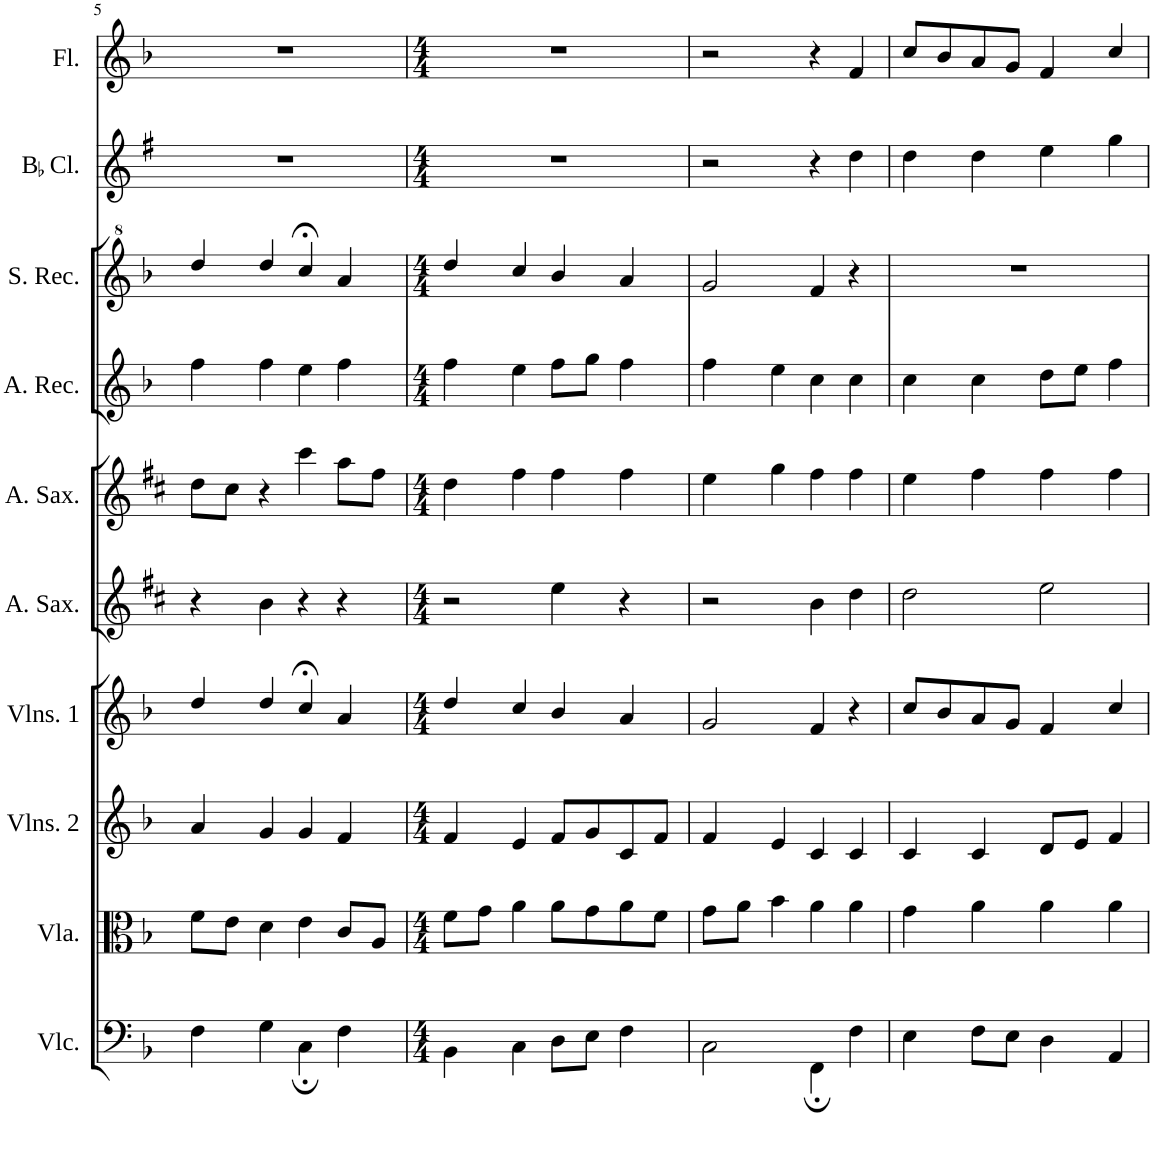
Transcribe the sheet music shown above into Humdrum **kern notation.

**kern	**kern	**kern	**kern	**kern	**kern	**kern	**kern	**kern	**kern
*part10	*part9	*part8	*part7	*part6	*part5	*part4	*part3	*part2	*part1
*staff10	*staff9	*staff8	*staff7	*staff6	*staff5	*staff4	*staff3	*staff2	*staff1
*I"Violoncello	*I"Viola	*I"Violins 2	*I"Violins 1	*I"Alto Saxophone	*I"Alto Saxophone	*I"Alto Recorder	*I"Soprano Recorder	*I"BaccidentalFlat Clarinet	*I"Flute
*I'Vlc.	*I'Vla.	*I'Vlns. 2	*I'Vlns. 1	*I'A. Sax.	*I'A. Sax.	*I'A. Rec.	*I'S. Rec.	*I'BaccidentalFlat Cl.	*I'Fl.
!!LO:PB:g=z
*clefF4	*clefC3	*clefG2	*clefG2	*clefG2	*clefG2	*clefG2	*clefG^2	*clefG2	*clefG2
*	*	*	*	*Trd5c9	*Trd5c9	*	*	*Trd1c2	*
*k[b-]	*k[b-]	*k[b-]	*k[b-]	*k[f#c#]	*k[f#c#]	*k[b-]	*k[b-]	*k[f#]	*k[b-]
*M4/4	*M4/4	*M4/4	*M4/4	*M4/4	*M4/4	*M4/4	*M4/4	*M4/4	*M4/4
=5	=5	=5	=5	=5	=5	=5	=5	=5	=5
4F\	8f\L	4a/	4dd/	4r	8dd\L	4ff\	4ddd/	1r	1r
.	8e\J	.	.	.	8cc#\J	.	.	.	.
4G\	4d\	4g/	4dd/	4b\	4r	4ff\	4ddd/	.	.
4C;\	4e\	4g/	4cc;</	4r	4ccc#\	4ee\	4ccc;</	.	.
4F\	8c/L	4f/	4a/	4r	8aa\L	4ff\	4aa/	.	.
.	8A/J	.	.	.	8ff#\J	.	.	.	.
=6	=6	=6	=6	=6	=6	=6	=6	=6	=6
*M4/4	*M4/4	*M4/4	*M4/4	*M4/4	*M4/4	*M4/4	*M4/4	*M4/4	*M4/4
4BB-\	8f\L	4f/	4dd/	2r	4dd\	4ff\	4ddd/	1r	1r
.	8g\J	.	.	.	.	.	.	.	.
4C\	4a\	4e/	4cc/	.	4ff#\	4ee\	4ccc/	.	.
8D\L	8a\L	8f/L	4b-/	4ee\	4ff#\	8ff\L	4bb-/	.	.
8E\J	8g\	8g/	.	.	.	8gg\J	.	.	.
4F\	8a\	8c/	4a/	4r	4ff#\	4ff\	4aa/	.	.
.	8f\J	8f/J	.	.	.	.	.	.	.
=7	=7	=7	=7	=7	=7	=7	=7	=7	=7
2C\	8g\L	4f/	2g/	2r	4ee\	4ff\	2gg/	2r	2r
.	8a\J	.	.	.	.	.	.	.	.
.	4b-\	4e/	.	.	4gg\	4ee\	.	.	.
4FF;\	4a\	4c/	4f/	4b\	4ff#\	4cc\	4ff/	4r	4r
4F\	4a\	4c/	4r	4dd\	4ff#\	4cc\	4r	4dd\	4f/
=8	=8	=8	=8	=8	=8	=8	=8	=8	=8
4E\	4g\	4c/	8cc/L	2dd\	4ee\	4cc\	1r	4dd\	8cc/L
.	.	.	8b-/	.	.	.	.	.	8b-/
8F\L	4a\	4c/	8a/	.	4ff#\	4cc\	.	4dd\	8a/
8E\J	.	.	8g/J	.	.	.	.	.	8g/J
4D\	4a\	8d/L	4f/	2ee\	4ff#\	8dd\L	.	4ee\	4f/
.	.	8e/J	.	.	.	8ee\J	.	.	.
4AA/	4a\	4f/	4cc/	.	4ff#\	4ff\	.	4gg\	4cc/
=	=	=	=	=	=	=	=	=	=
*-	*-	*-	*-	*-	*-	*-	*-	*-	*-
